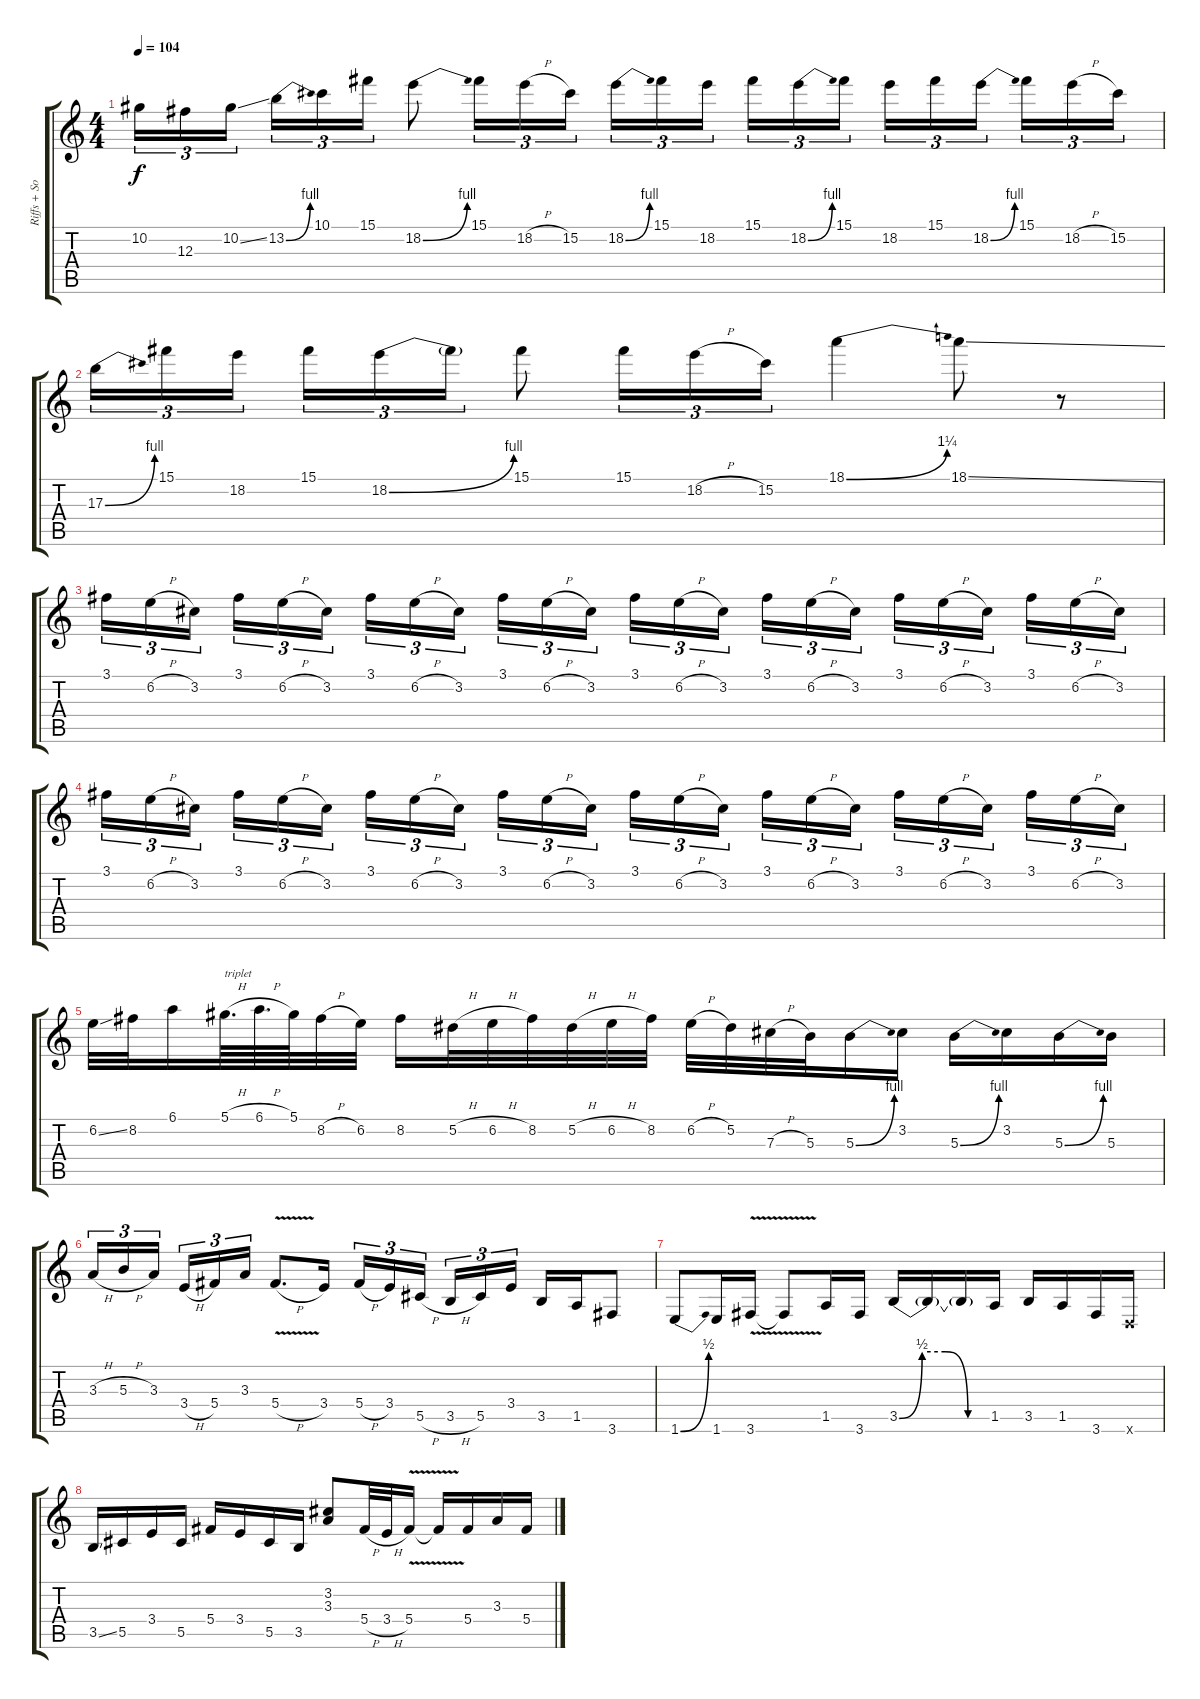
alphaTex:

\track ("Riffs + Solo" "Riffs + So") {instrument overdrivenguitar}
\staff {score tabs}
\tuning (Eb4 Bb3 Gb3 Db3 Ab2 Eb2) {hide}
\ts (4 4)
\tempo 104
\clef g2
\ks c
10.2.16{tu (3 2) dy f} 12.3.16{tu (3 2)} 10.2{ss}.16{tu (3 2) beam splitsecondary} 13.2{be (bend 0 0 60 4)}.16{tu (3 2)} 10.1.16{tu (3 2)} 15.1.16{tu (3 2)} 18.2{be (bend 0 0 60 4)}.8 15.1.16{tu (3 2)} 18.2{h}.16{tu (3 2)} 15.2.16{tu (3 2)} 18.2{be (bend 0 0 60 4)}.16{tu (3 2)} 15.1.16{tu (3 2)} 18.2.16{tu (3 2) beam splitsecondary} 15.1.16{tu (3 2)} 18.2{be (bend 0 0 60 4)}.16{tu (3 2)} 15.1.16{tu (3 2)} 18.2.16{tu (3 2)} 15.1.16{tu (3 2)} 18.2{be (bend 0 0 60 4)}.16{tu (3 2) beam splitsecondary} 15.1.16{tu (3 2)} 18.2{h}.16{tu (3 2)} 15.2.16{tu (3 2)} |
17.3{be (bend 0 0 60 4)}.16{tu (3 2)} 15.1.16{tu (3 2)} 18.2.16{tu (3 2) beam splitsecondary} 15.1.16{tu (3 2)} 18.2{be (bend 0 0 60 4)}.16{tu (3 2)} 18.2{t}.16{tu (3 2)} 15.1.8 15.1.16{tu (3 2)} 18.2{h}.16{tu (3 2)} 15.2.16{tu (3 2)} 18.1{be (bend 0 0 60 5)}.4 18.1{ss}.8 r.8 |
3.1.16{tu (3 2)} 6.2{h}.16{tu (3 2)} 3.2.16{tu (3 2) beam splitsecondary} 3.1.16{tu (3 2)} 6.2{h}.16{tu (3 2)} 3.2.16{tu (3 2)} 3.1.16{tu (3 2)} 6.2{h}.16{tu (3 2)} 3.2.16{tu (3 2) beam splitsecondary} 3.1.16{tu (3 2)} 6.2{h}.16{tu (3 2)} 3.2.16{tu (3 2)} 3.1.16{tu (3 2)} 6.2{h}.16{tu (3 2)} 3.2.16{tu (3 2) beam splitsecondary} 3.1.16{tu (3 2)} 6.2{h}.16{tu (3 2)} 3.2.16{tu (3 2)} 3.1.16{tu (3 2)} 6.2{h}.16{tu (3 2)} 3.2.16{tu (3 2) beam splitsecondary} 3.1.16{tu (3 2)} 6.2{h}.16{tu (3 2)} 3.2.16{tu (3 2)} |
3.1.16{tu (3 2)} 6.2{h}.16{tu (3 2)} 3.2.16{tu (3 2) beam splitsecondary} 3.1.16{tu (3 2)} 6.2{h}.16{tu (3 2)} 3.2.16{tu (3 2)} 3.1.16{tu (3 2)} 6.2{h}.16{tu (3 2)} 3.2.16{tu (3 2) beam splitsecondary} 3.1.16{tu (3 2)} 6.2{h}.16{tu (3 2)} 3.2.16{tu (3 2)} 3.1.16{tu (3 2)} 6.2{h}.16{tu (3 2)} 3.2.16{tu (3 2) beam splitsecondary} 3.1.16{tu (3 2)} 6.2{h}.16{tu (3 2)} 3.2.16{tu (3 2)} 3.1.16{tu (3 2)} 6.2{h}.16{tu (3 2)} 3.2.16{tu (3 2) beam splitsecondary} 3.1.16{tu (3 2)} 6.2{h}.16{tu (3 2)} 3.2.16{tu (3 2)} |
6.2{ss}.32 8.2.32 6.1.16 5.1{h}.64{d txt "triplet"} 6.1{h}.64{d} 5.1.64 8.2{h}.32 6.2.32 8.2.16 5.2{h}.32 6.2{h}.32 8.2.32 5.2{h}.32 6.2{h}.32 8.2.32 6.2{h}.32 5.2.32 7.3{h}.32 5.3.32 5.3{be (bend 0 0 60 4)}.16 3.2.16 5.3{be (bend 0 0 60 4)}.16 3.2.16 5.3{be (bend 0 0 60 4)}.16 5.3.16 |
3.3{h}.16{tu (3 2)} 5.3{h}.16{tu (3 2)} 3.3.16{tu (3 2) beam splitsecondary} 3.4{h}.16{tu (3 2)} 5.4.16{tu (3 2)} 3.3.16{tu (3 2)} 5.4{v h}.8{d} 3.4.16 5.4{h}.16{tu (3 2)} 3.4.16{tu (3 2)} 5.5{h}.16{tu (3 2) beam splitsecondary} 3.5{h}.16{tu (3 2)} 5.5.16{tu (3 2)} 3.4.16{tu (3 2)} 3.5.16 1.5.16 3.6.8 |
1.6{be (bend 0 0 60 2)}.8 1.6.16 3.6{v}.16 3.6{t}.8 1.5.16 3.6.16 3.5{be (custom 0 0 15 2 30 2 45 0 60 0)}.16 3.5{t}.16 3.5{t}.16 1.5.16 3.5.16 1.5.16 3.6.16 -1.6{x}.16 |
3.5{ss}.16 5.5.16 3.4.16 5.5.16 5.4.16 3.4.16 5.5.16 3.5.16 (3.2 3.3).8 5.4{h}.32 3.4{h}.32 5.4{v}.16 5.4{t}.16 5.4.16 3.3.16 5.4.16
